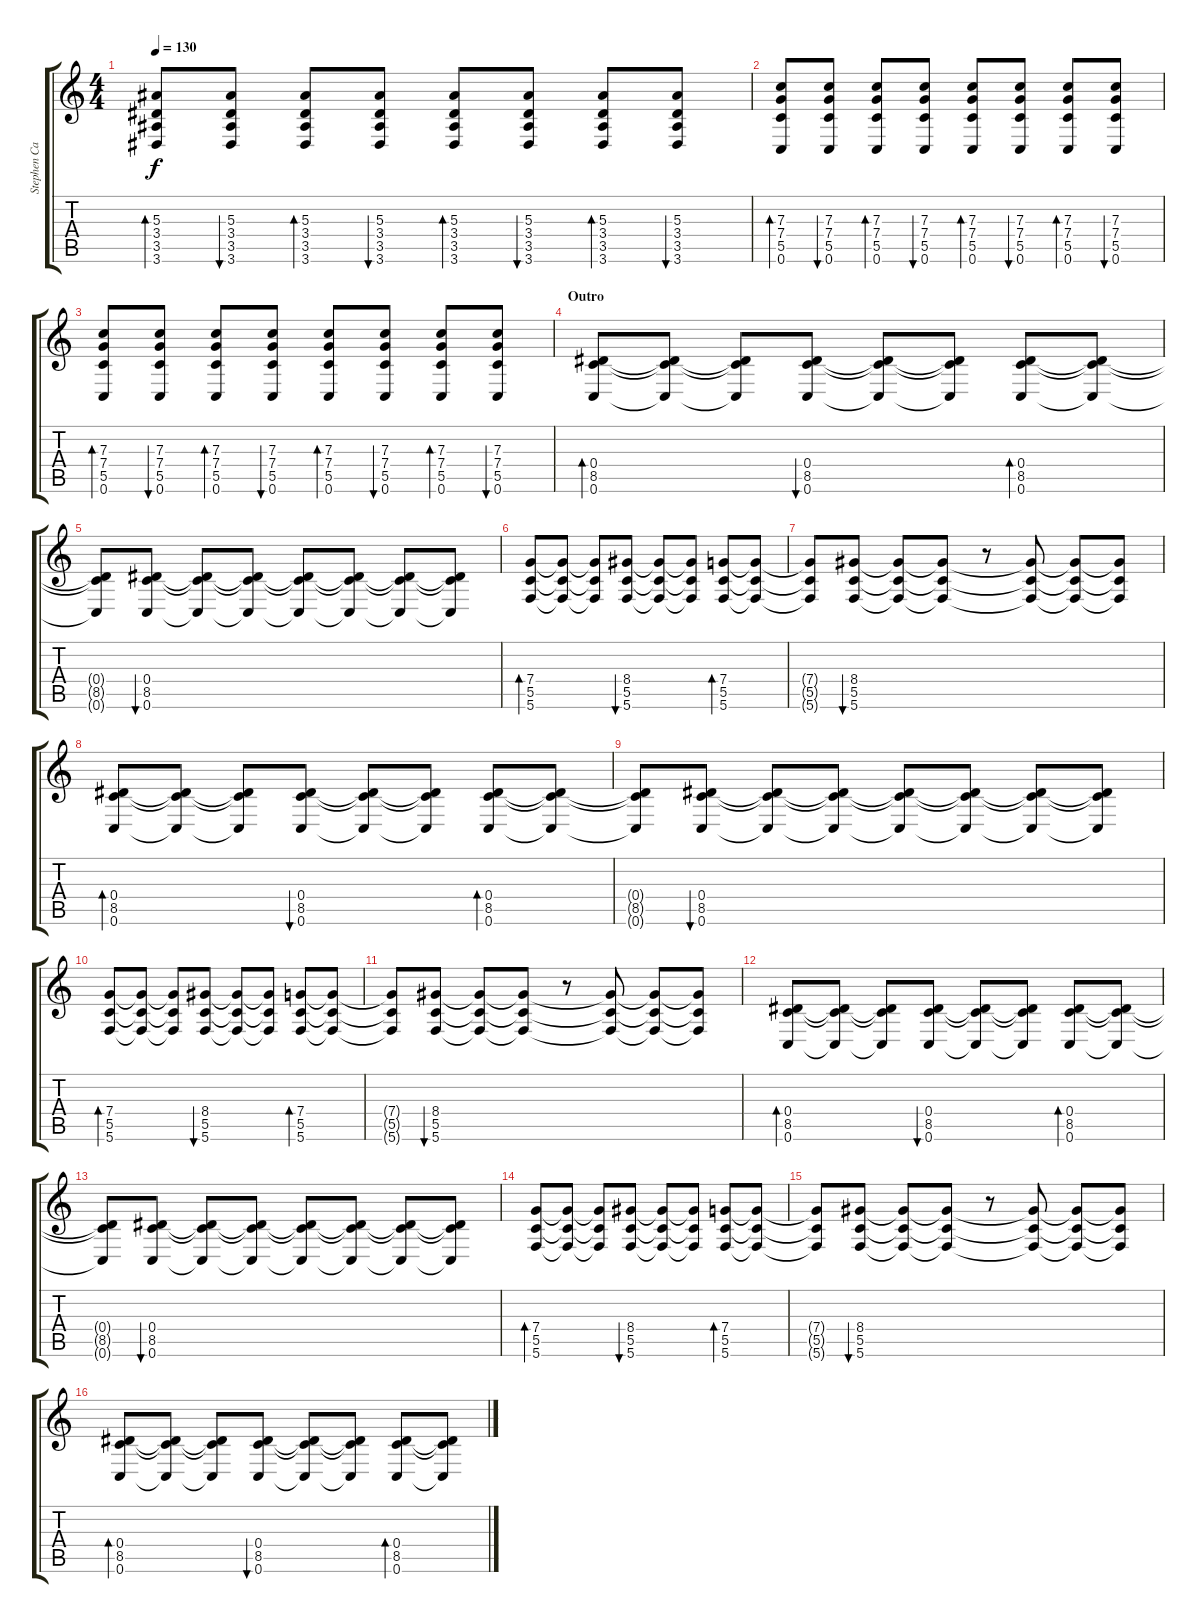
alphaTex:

\track ("Stephen Carpenter" "Stephen Ca") {instrument acousticguitarsteel}
\staff {score tabs}
\tuning (D4 A3 F3 C3 G2 C2) {hide}
\ts (4 4)
\tempo 130
\clef g2
\ks c
(5.3 3.4 3.5 3.6).8{bd 60 dy f} (5.3 3.4 3.5 3.6).8{bu 60} (5.3 3.4 3.5 3.6).8{bd 60} (5.3 3.4 3.5 3.6).8{bu 60} (5.3 3.4 3.5 3.6).8{bd 60} (5.3 3.4 3.5 3.6).8{bu 60} (5.3 3.4 3.5 3.6).8{bd 60} (5.3 3.4 3.5 3.6).8{bu 60} |
(7.3 7.4 5.5 0.6).8{bd 60} (7.3 7.4 5.5 0.6).8{bu 60} (7.3 7.4 5.5 0.6).8{bd 60} (7.3 7.4 5.5 0.6).8{bu 60} (7.3 7.4 5.5 0.6).8{bd 60} (7.3 7.4 5.5 0.6).8{bu 60} (7.3 7.4 5.5 0.6).8{bd 60} (7.3 7.4 5.5 0.6).8{bu 60} |
(7.3 7.4 5.5 0.6).8{bd 60} (7.3 7.4 5.5 0.6).8{bu 60} (7.3 7.4 5.5 0.6).8{bd 60} (7.3 7.4 5.5 0.6).8{bu 60} (7.3 7.4 5.5 0.6).8{bd 60} (7.3 7.4 5.5 0.6).8{bu 60} (7.3 7.4 5.5 0.6).8{bd 60} (7.3 7.4 5.5 0.6).8{bu 60} |
\section ("" "Outro")
(0.4 8.5 0.6).8{bd 240} (0.4{t} 8.5{t} 0.6{t}).8 (0.4{t} 8.5{t} 0.6{t}).8 (0.4 8.5 0.6).8{bu 240} (0.4{t} 8.5{t} 0.6{t}).8 (0.4{t} 8.5{t} 0.6{t}).8 (0.4 8.5 0.6).8{bd 240} (0.4{t} 8.5{t} 0.6{t}).8 |
(0.4{t} 8.5{t} 0.6{t}).8 (0.4 8.5 0.6).8{bu 240} (0.4{t} 8.5{t} 0.6{t}).8 (0.4{t} 8.5{t} 0.6{t}).8 (0.4{t} 8.5{t} 0.6{t}).8 (0.4{t} 8.5{t} 0.6{t}).8 (0.4{t} 8.5{t} 0.6{t}).8 (0.4{t} 8.5{t} 0.6{t}).8 |
(7.4 5.5 5.6).8{bd 240} (7.4{t} 5.5{t} 5.6{t}).8 (7.4{t} 5.5{t} 5.6{t}).8 (8.4 5.5 5.6).8{bu 240} (8.4{t} 5.5{t} 5.6{t}).8 (8.4{t} 5.5{t} 5.6{t}).8 (7.4 5.5 5.6).8{bd 240} (7.4{t} 5.5{t} 5.6{t}).8 |
(7.4{t} 5.5{t} 5.6{t}).8 (8.4 5.5 5.6).8{bu 240} (8.4{t} 5.5{t} 5.6{t}).8 (8.4{t} 5.5{t} 5.6{t}).8 r.8 (8.4{t} 5.5{t} 5.6{t}).8 (8.4{t} 5.5{t} 5.6{t}).8 (8.4{t} 5.5{t} 5.6{t}).8 |
(0.4 8.5 0.6).8{bd 240} (0.4{t} 8.5{t} 0.6{t}).8 (0.4{t} 8.5{t} 0.6{t}).8 (0.4 8.5 0.6).8{bu 240} (0.4{t} 8.5{t} 0.6{t}).8 (0.4{t} 8.5{t} 0.6{t}).8 (0.4 8.5 0.6).8{bd 240} (0.4{t} 8.5{t} 0.6{t}).8 |
(0.4{t} 8.5{t} 0.6{t}).8 (0.4 8.5 0.6).8{bu 240} (0.4{t} 8.5{t} 0.6{t}).8 (0.4{t} 8.5{t} 0.6{t}).8 (0.4{t} 8.5{t} 0.6{t}).8 (0.4{t} 8.5{t} 0.6{t}).8 (0.4{t} 8.5{t} 0.6{t}).8 (0.4{t} 8.5{t} 0.6{t}).8 |
(7.4 5.5 5.6).8{bd 240} (7.4{t} 5.5{t} 5.6{t}).8 (7.4{t} 5.5{t} 5.6{t}).8 (8.4 5.5 5.6).8{bu 240} (8.4{t} 5.5{t} 5.6{t}).8 (8.4{t} 5.5{t} 5.6{t}).8 (7.4 5.5 5.6).8{bd 240} (7.4{t} 5.5{t} 5.6{t}).8 |
(7.4{t} 5.5{t} 5.6{t}).8 (8.4 5.5 5.6).8{bu 240} (8.4{t} 5.5{t} 5.6{t}).8 (8.4{t} 5.5{t} 5.6{t}).8 r.8 (8.4{t} 5.5{t} 5.6{t}).8 (8.4{t} 5.5{t} 5.6{t}).8 (8.4{t} 5.5{t} 5.6{t}).8 |
(0.4 8.5 0.6).8{bd 240} (0.4{t} 8.5{t} 0.6{t}).8 (0.4{t} 8.5{t} 0.6{t}).8 (0.4 8.5 0.6).8{bu 240} (0.4{t} 8.5{t} 0.6{t}).8 (0.4{t} 8.5{t} 0.6{t}).8 (0.4 8.5 0.6).8{bd 240} (0.4{t} 8.5{t} 0.6{t}).8 |
(0.4{t} 8.5{t} 0.6{t}).8 (0.4 8.5 0.6).8{bu 240} (0.4{t} 8.5{t} 0.6{t}).8 (0.4{t} 8.5{t} 0.6{t}).8 (0.4{t} 8.5{t} 0.6{t}).8 (0.4{t} 8.5{t} 0.6{t}).8 (0.4{t} 8.5{t} 0.6{t}).8 (0.4{t} 8.5{t} 0.6{t}).8 |
(7.4 5.5 5.6).8{bd 240} (7.4{t} 5.5{t} 5.6{t}).8 (7.4{t} 5.5{t} 5.6{t}).8 (8.4 5.5 5.6).8{bu 240} (8.4{t} 5.5{t} 5.6{t}).8 (8.4{t} 5.5{t} 5.6{t}).8 (7.4 5.5 5.6).8{bd 240} (7.4{t} 5.5{t} 5.6{t}).8 |
(7.4{t} 5.5{t} 5.6{t}).8 (8.4 5.5 5.6).8{bu 240} (8.4{t} 5.5{t} 5.6{t}).8 (8.4{t} 5.5{t} 5.6{t}).8 r.8 (8.4{t} 5.5{t} 5.6{t}).8 (8.4{t} 5.5{t} 5.6{t}).8 (8.4{t} 5.5{t} 5.6{t}).8 |
(0.4 8.5 0.6).8{bd 240} (0.4{t} 8.5{t} 0.6{t}).8 (0.4{t} 8.5{t} 0.6{t}).8 (0.4 8.5 0.6).8{bu 240} (0.4{t} 8.5{t} 0.6{t}).8 (0.4{t} 8.5{t} 0.6{t}).8 (0.4 8.5 0.6).8{bd 240} (0.4{t} 8.5{t} 0.6{t}).8
